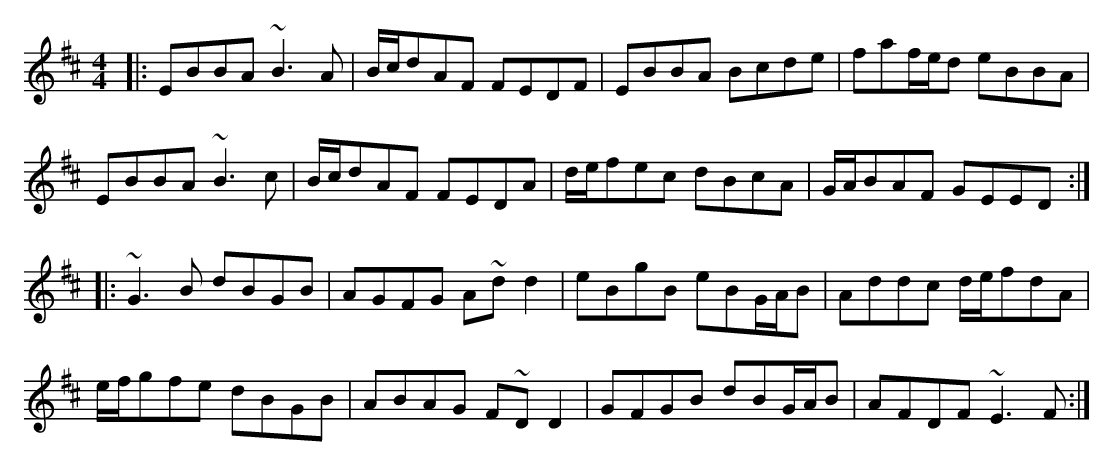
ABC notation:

X:1
M:4/4
K:Edor
|:EBBA ~B3A|B/c/dAF FEDF|EBBA Bcde|faf/e/d eBBA|
EBBA ~B3c|B/c/dAF FEDA|d/e/fec dBcA|G/A/BAF GEED:|
|:~G3B dBGB|AGFG A~dd2|eBgB eBG/A/B|Addc d/e/fdA|
e/f/gfe dBGB|ABAG F~DD2|GFGB dBG/A/B|AFDF ~E3F:|
